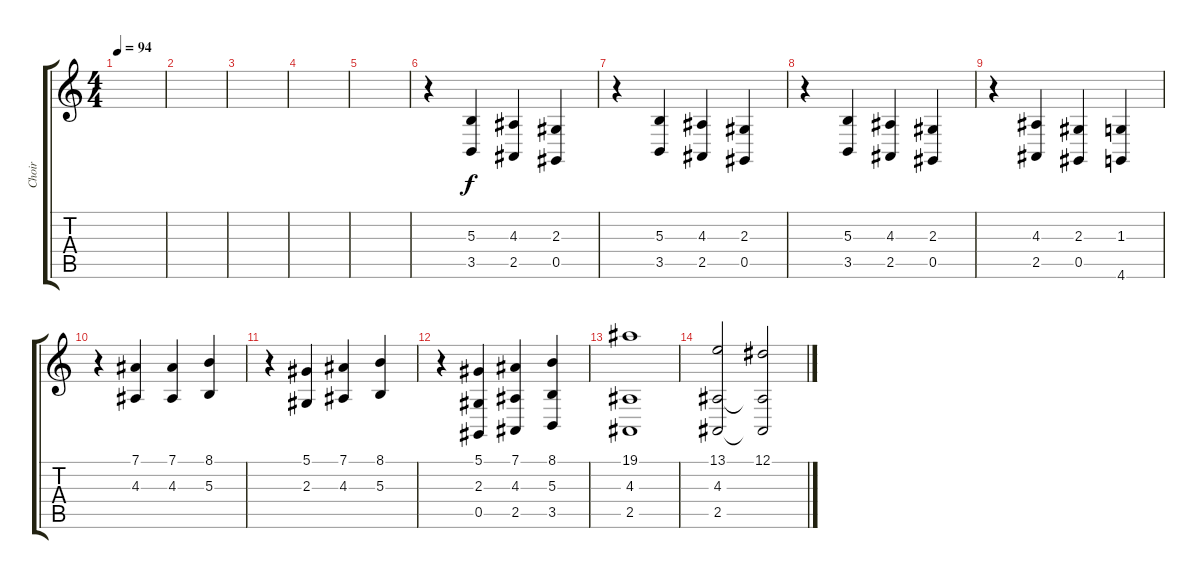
\track ("Choir" "Choir") {instrument pad4choir}
\staff {score tabs}
\tuning (Eb4 Bb3 Gb3 Db3 Ab2 Eb2) {hide}
\ts (4 4)
\tempo 94
\clef g2
\ks c
|
|
|
|
|
r.4{volume 10} (5.3 3.5).4 (4.3 2.5).4 (2.3 0.5).4 |
r.4 (5.3 3.5).4 (4.3 2.5).4 (2.3 0.5).4 |
r.4 (5.3 3.5).4 (4.3 2.5).4 (2.3 0.5).4 |
r.4 (4.3 2.5).4 (2.3 0.5).4 (1.3 4.6).4 |
r.4 (7.1 4.3).4 (7.1 4.3).4 (8.1 5.3).4 |
r.4 (5.1 2.3).4 (7.1 4.3).4 (8.1 5.3).4 |
r.4 (5.1 2.3 0.5).4 (7.1 4.3 2.5).4 (8.1 5.3 3.5).4 |
(19.1 4.3 2.5).1 |
(13.1 4.3 2.5).2 (12.1 4.3{t} 2.5{t}).2
